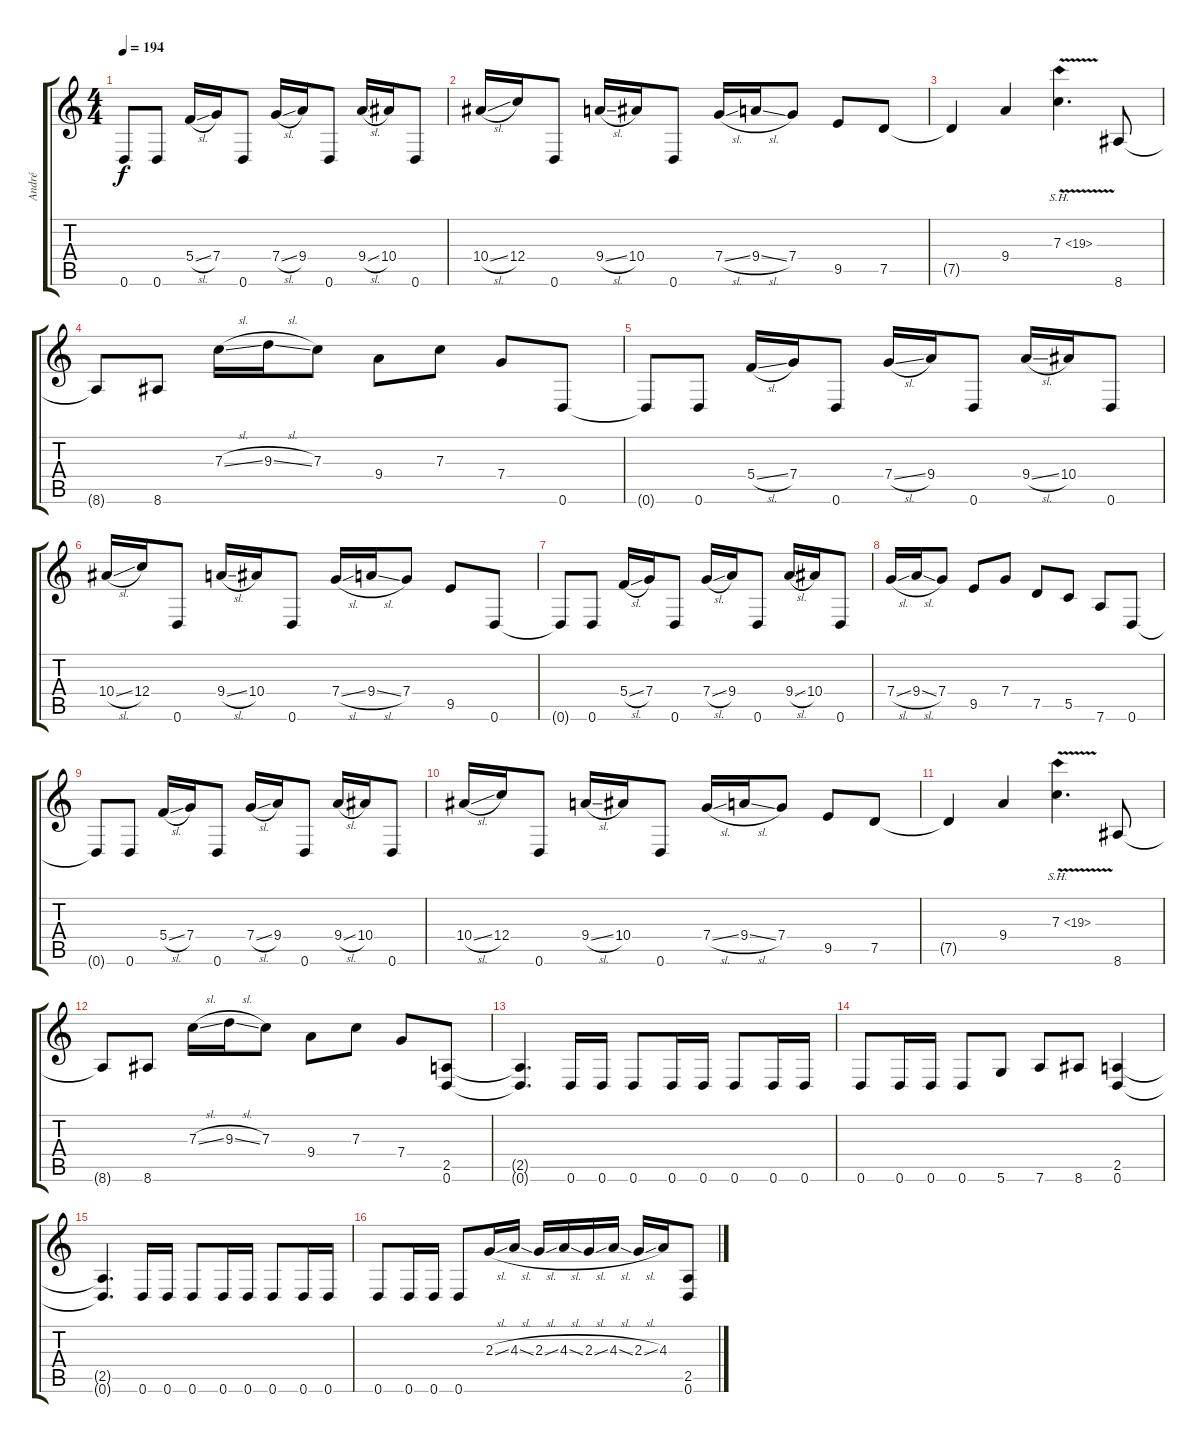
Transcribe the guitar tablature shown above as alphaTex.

\track ("André" "André") {instrument distortionguitar}
\staff {score tabs}
\tuning (D4 A3 F3 C3 G2 D2) {hide}
\ts (4 4)
\tempo 194
\clef g2
\ks c
0.6{t}.8{dy f} 0.6.8 5.4{sl}.16 7.4.16 0.6.8 7.4{sl}.16 9.4.16 0.6.8 9.4{sl}.16 10.4.16 0.6.8 |
10.4{sl}.16 12.4.16 0.6.8 9.4{sl}.16 10.4.16 0.6.8 7.4{sl}.16 9.4{sl}.16 7.4.8 9.5.8 7.5.8 |
7.5{t}.4 9.4.4 7.3{sh 12 v}.4{d} 8.6.8 |
8.6{t}.8 8.6.8 7.3{sl}.16 9.3{sl}.16 7.3.8 9.4.8 7.3.8 7.4.8 0.6.8 |
0.6{t}.8 0.6.8 5.4{sl}.16 7.4.16 0.6.8 7.4{sl}.16 9.4.16 0.6.8 9.4{sl}.16 10.4.16 0.6.8 |
10.4{sl}.16 12.4.16 0.6.8 9.4{sl}.16 10.4.16 0.6.8 7.4{sl}.16 9.4{sl}.16 7.4.8 9.5.8 0.6.8 |
0.6{t}.8 0.6.8 5.4{sl}.16 7.4.16 0.6.8 7.4{sl}.16 9.4.16 0.6.8 9.4{sl}.16 10.4.16 0.6.8 |
7.4{sl}.16 9.4{sl}.16 7.4.8 9.5.8 7.4.8 7.5.8 5.5.8 7.6.8 0.6.8 |
0.6{t}.8 0.6.8 5.4{sl}.16 7.4.16 0.6.8 7.4{sl}.16 9.4.16 0.6.8 9.4{sl}.16 10.4.16 0.6.8 |
10.4{sl}.16 12.4.16 0.6.8 9.4{sl}.16 10.4.16 0.6.8 7.4{sl}.16 9.4{sl}.16 7.4.8 9.5.8 7.5.8 |
7.5{t}.4 9.4.4 7.3{sh 12 v}.4{d} 8.6.8 |
8.6{t}.8 8.6.8 7.3{sl}.16 9.3{sl}.16 7.3.8 9.4.8 7.3.8 7.4.8 (2.5 0.6).8 |
(2.5{t} 0.6{t}).4{d} 0.6.16 0.6.16 0.6.8 0.6.16 0.6.16 0.6.8 0.6.16 0.6.16 |
0.6.8 0.6.16 0.6.16 0.6.8 5.6.8 7.6.8 8.6.8 (2.5 0.6).4 |
(2.5{t} 0.6{t}).4{d} 0.6.16 0.6.16 0.6.8 0.6.16 0.6.16 0.6.8 0.6.16 0.6.16 |
0.6.8 0.6.16 0.6.16 0.6.8 2.3{sl}.16 4.3{sl}.16 2.3{sl}.16 4.3{sl}.16 2.3{sl}.16 4.3{sl}.16 2.3{sl}.16 4.3.16 (2.5 0.6).8
